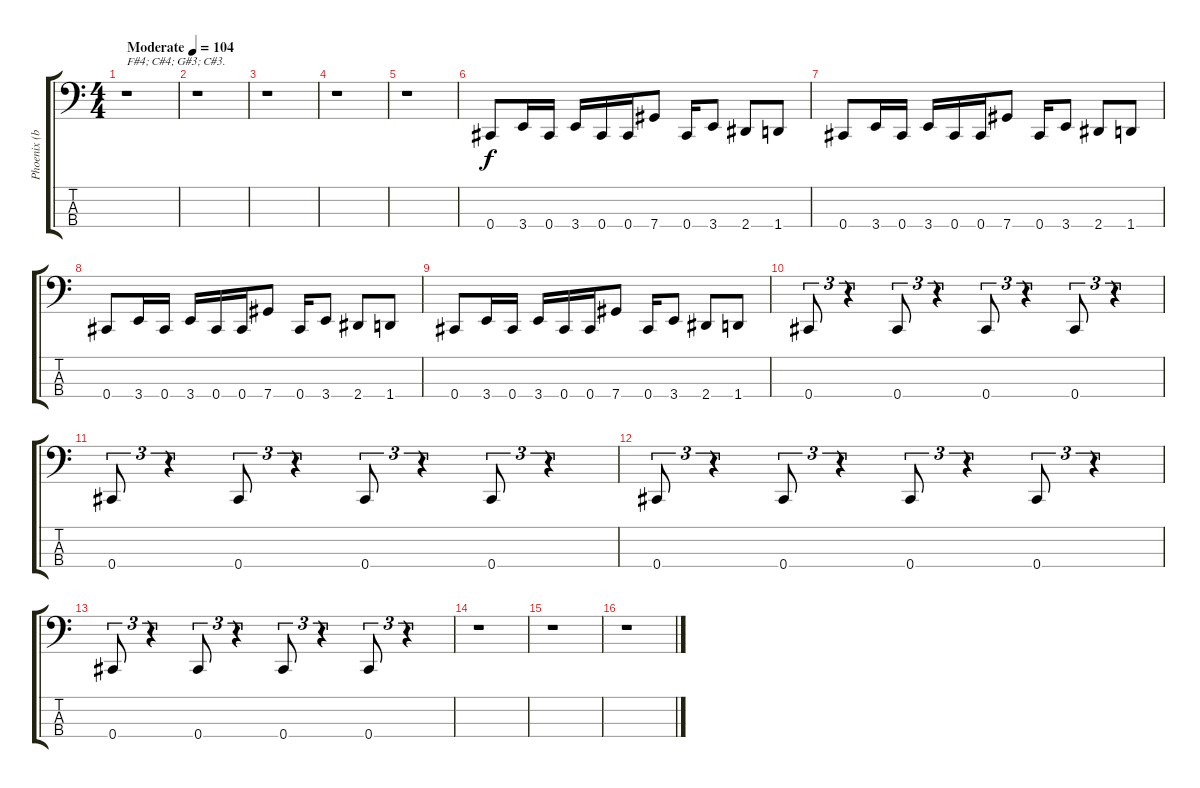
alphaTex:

\track ("Phoenix (bass)" "Phoenix (b") {instrument electricbasspick}
\staff {score tabs}
\tuning (Gb2 Db2 Ab1 Db1) {hide}
\ts (4 4)
\tempo (104 "Moderate")
\clef f4
\ks c
r.1{txt "F#4; C#4; G#3; C#3." dy f instrument electricbasspick} |
r.1 |
r.1 |
r.1 |
r.1 |
0.4.8 3.4.16 0.4.16 3.4.16 0.4.16 0.4.16 7.4.8 0.4.16 3.4.8 2.4.8 1.4.8 |
0.4.8 3.4.16 0.4.16 3.4.16 0.4.16 0.4.16 7.4.8 0.4.16 3.4.8 2.4.8 1.4.8 |
0.4.8 3.4.16 0.4.16 3.4.16 0.4.16 0.4.16 7.4.8 0.4.16 3.4.8 2.4.8 1.4.8 |
0.4.8 3.4.16 0.4.16 3.4.16 0.4.16 0.4.16 7.4.8 0.4.16 3.4.8 2.4.8 1.4.8 |
0.4.8{tu (3 2)} r.4{tu (3 2)} 0.4.8{tu (3 2)} r.4{tu (3 2)} 0.4.8{tu (3 2)} r.4{tu (3 2)} 0.4.8{tu (3 2)} r.4{tu (3 2)} |
0.4.8{tu (3 2)} r.4{tu (3 2)} 0.4.8{tu (3 2)} r.4{tu (3 2)} 0.4.8{tu (3 2)} r.4{tu (3 2)} 0.4.8{tu (3 2)} r.4{tu (3 2)} |
0.4.8{tu (3 2)} r.4{tu (3 2)} 0.4.8{tu (3 2)} r.4{tu (3 2)} 0.4.8{tu (3 2)} r.4{tu (3 2)} 0.4.8{tu (3 2)} r.4{tu (3 2)} |
0.4.8{tu (3 2)} r.4{tu (3 2)} 0.4.8{tu (3 2)} r.4{tu (3 2)} 0.4.8{tu (3 2)} r.4{tu (3 2)} 0.4.8{tu (3 2)} r.4{tu (3 2)} |
r.1 |
r.1 |
r.1
